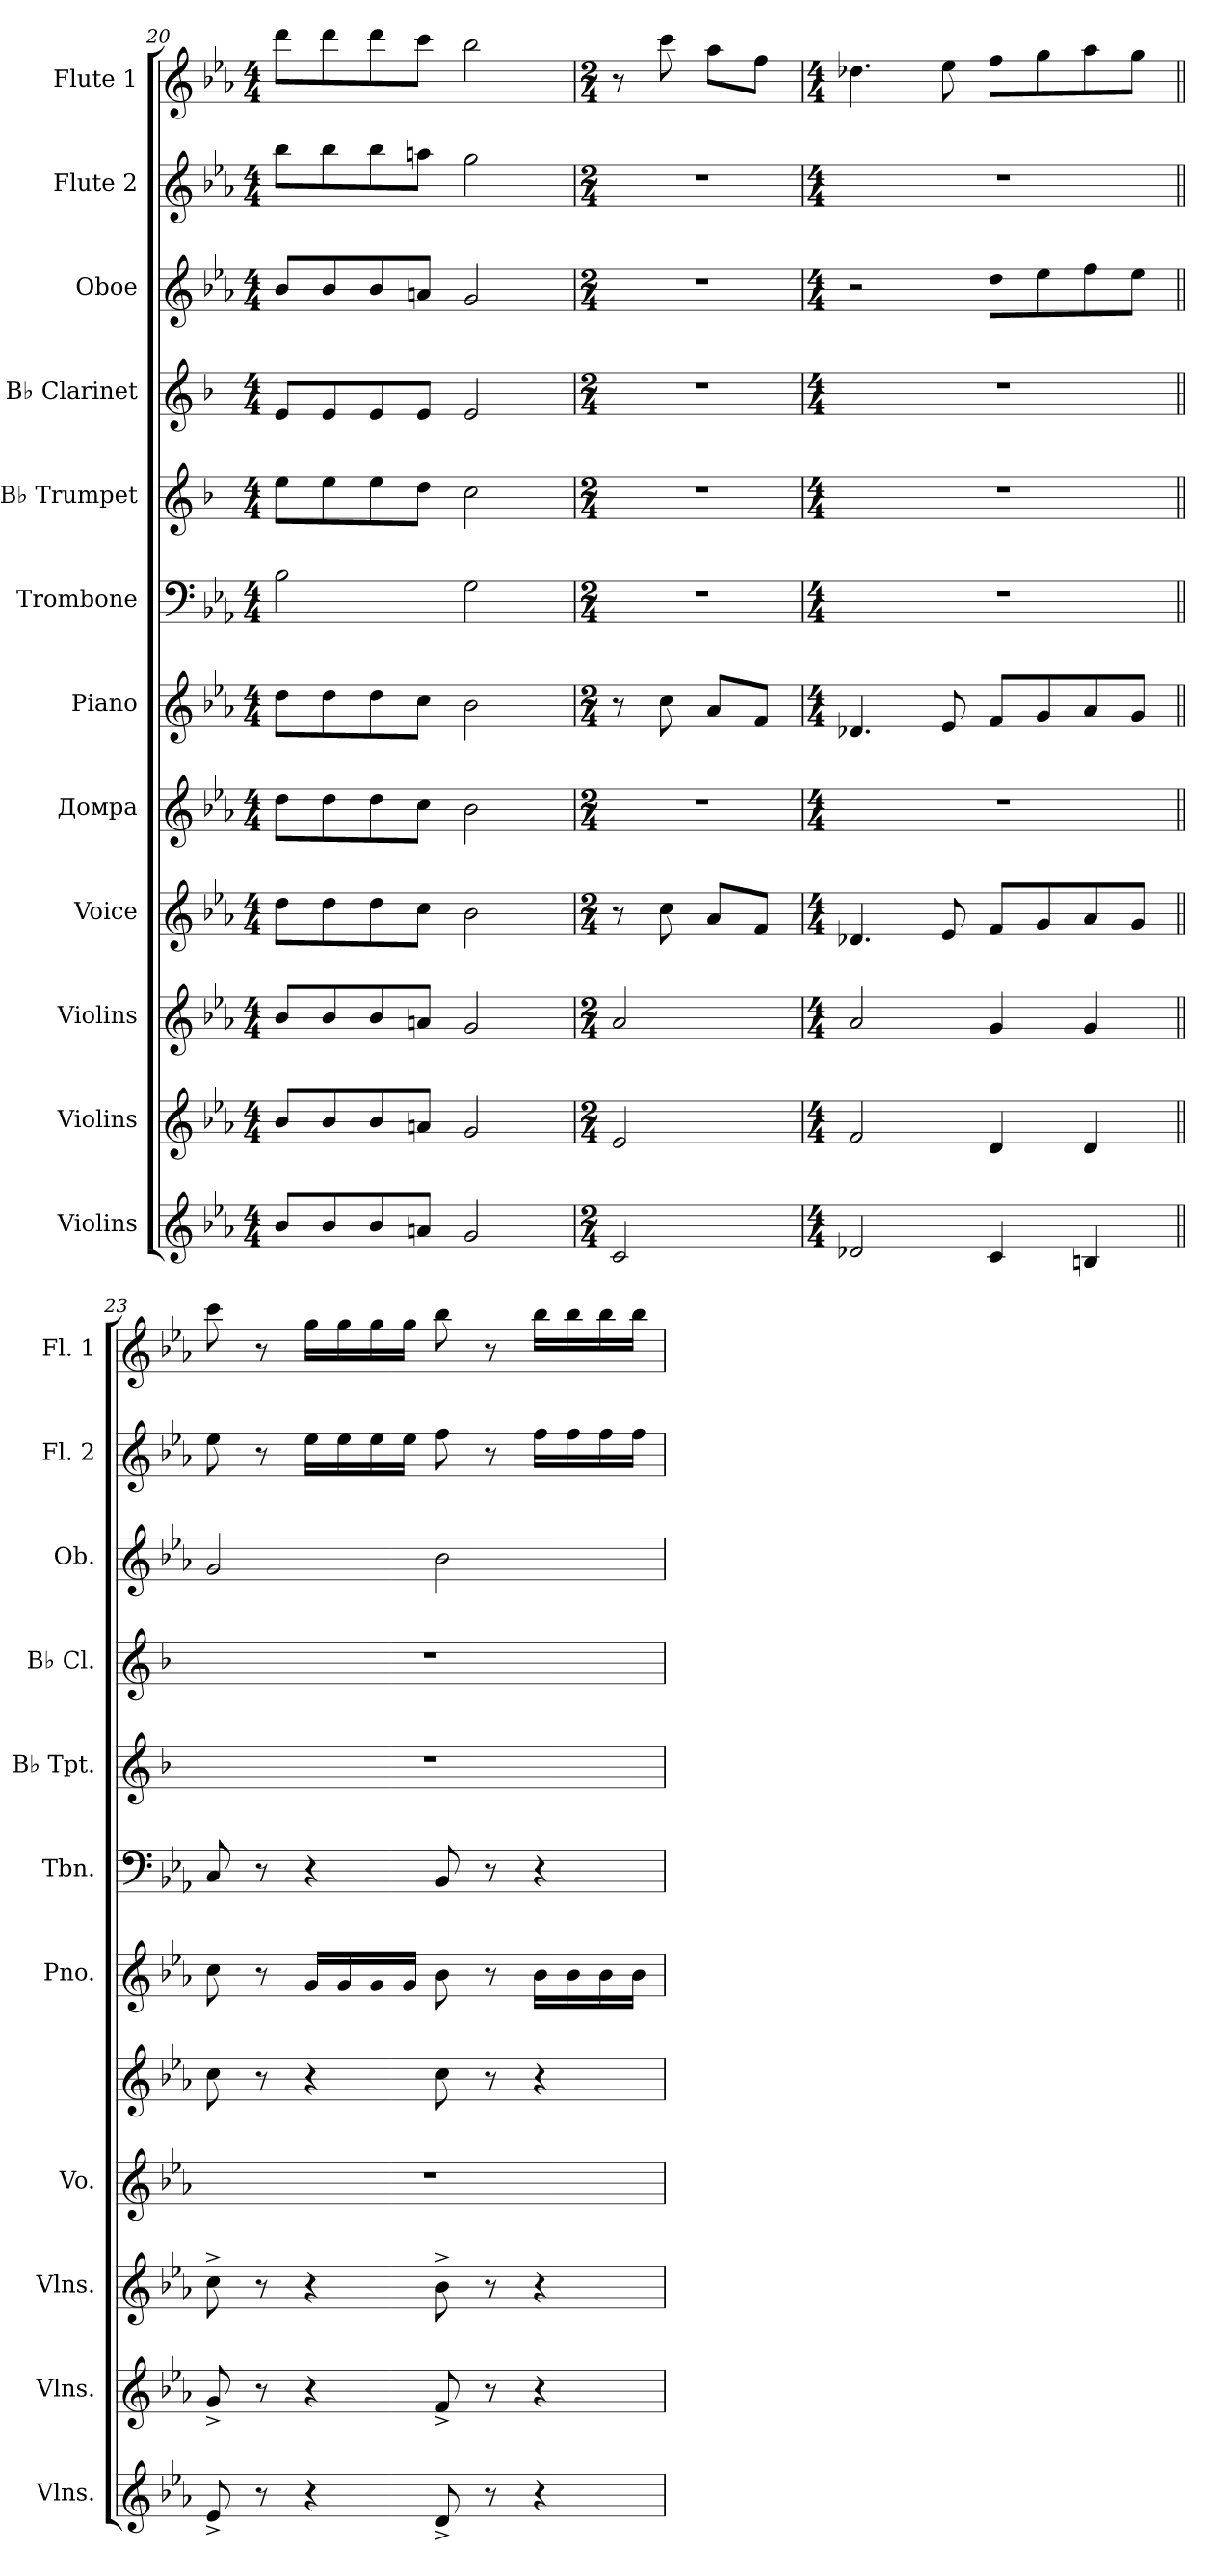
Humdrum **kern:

**kern	**kern	**kern	**kern	**kern	**kern	**kern	**kern	**kern	**kern	**kern	**kern
*part12	*part11	*part10	*part9	*part8	*part7	*part6	*part5	*part4	*part3	*part2	*part1
*staff12	*staff11	*staff10	*staff9	*staff8	*staff7	*staff6	*staff5	*staff4	*staff3	*staff2	*staff1
*I"Violins	*I"Violins	*I"Violins	*I"Voice	*I"Домра	*I"Piano	*I"Trombone	*I"B♭ Trumpet	*I"B♭ Clarinet	*I"Oboe	*I"Flute 2	*I"Flute 1
*I'Vlns.	*I'Vlns.	*I'Vlns.	*I'Vo.	*	*I'Pno.	*I'Tbn.	*I'B♭ Tpt.	*I'B♭ Cl.	*I'Ob.	*I'Fl. 2	*I'Fl. 1
*clefG2	*clefG2	*clefG2	*clefG2	*clefG2	*clefG2	*clefF4	*clefG2	*clefG2	*clefG2	*clefG2	*clefG2
*	*	*	*	*	*	*	*ITrd1c2	*ITrd1c2	*	*	*
*k[b-e-a-]	*k[b-e-a-]	*k[b-e-a-]	*k[b-e-a-]	*k[b-e-a-]	*k[b-e-a-]	*k[b-e-a-]	*k[b-e-a-]	*k[b-e-a-]	*k[b-e-a-]	*k[b-e-a-]	*k[b-e-a-]
*M4/4	*M4/4	*M4/4	*M4/4	*M4/4	*M4/4	*M4/4	*M4/4	*M4/4	*M4/4	*M4/4	*M4/4
=20	=20	=20	=20	=20	=20	=20	=20	=20	=20	=20	=20
8b-/L	8b-/L	8b-/L	8dd\L	8dd\L	8dd\L	2B-\	8dd\L	8d/L	8b-/L	8bb-\L	8ddd\L
8b-/	8b-/	8b-/	8dd\	8dd\	8dd\	.	8dd\	8d/	8b-/	8bb-\	8ddd\
8b-/	8b-/	8b-/	8dd\	8dd\	8dd\	.	8dd\	8d/	8b-/	8bb-\	8ddd\
8an/J	8an/J	8an/J	8cc\J	8cc\J	8cc\J	.	8cc\J	8d/J	8an/J	8aan\J	8ccc\J
2g/	2g/	2g/	2b-\	2b-\	2b-\	2G\	2b-\	2d/	2g/	2gg\	2bb-\
=21	=21	=21	=21	=21	=21	=21	=21	=21	=21	=21	=21
*M2/4	*M2/4	*M2/4	*M2/4	*M2/4	*M2/4	*M2/4	*M2/4	*M2/4	*M2/4	*M2/4	*M2/4
2c/	2e-/	2a-/	8r	2r	8r	2r	2r	2r	2r	2r	8r
.	.	.	8cc\	.	8cc\	.	.	.	.	.	8ccc\
.	.	.	8a-/L	.	8a-/L	.	.	.	.	.	8aa-\L
.	.	.	8f/J	.	8f/J	.	.	.	.	.	8ff\J
=22	=22	=22	=22	=22	=22	=22	=22	=22	=22	=22	=22
*M4/4	*M4/4	*M4/4	*M4/4	*M4/4	*M4/4	*M4/4	*M4/4	*M4/4	*M4/4	*M4/4	*M4/4
2d-X/	2f/	2a-/	4.d-X/	1r	4.d-X/	1r	1r	1r	2r	1r	4.dd-X\
.	.	.	8e-/	.	8e-/	.	.	.	.	.	8ee-\
4c/	4d/	4g/	8f/L	.	8f/L	.	.	.	8dd\L	.	8ff\L
.	.	.	8g/	.	8g/	.	.	.	8ee-\	.	8gg\
4Bn/	4d/	4g/	8a-/	.	8a-/	.	.	.	8ff\	.	8aa-\
.	.	.	8g/J	.	8g/J	.	.	.	8ee-\J	.	8gg\J
!!LO:PB:g=z
=23||	=23||	=23||	=23||	=23||	=23||	=23||	=23||	=23||	=23||	=23||	=23||
8e-^/	8g^/	8cc^\	1r	8cc\	8cc\	8C/	1r	1r	2g/	8ee-\	8ccc\
8r	8r	8r	.	8r	8r	8r	.	.	.	8r	8r
4r	4r	4r	.	4r	16g/LL	4r	.	.	.	16ee-\LL	16gg\LL
.	.	.	.	.	16g/	.	.	.	.	16ee-\	16gg\
.	.	.	.	.	16g/	.	.	.	.	16ee-\	16gg\
.	.	.	.	.	16g/JJ	.	.	.	.	16ee-\JJ	16gg\JJ
8d^/	8f^/	8b-^\	.	8cc\	8b-\	8BB-/	.	.	2b-\	8ff\	8bb-\
8r	8r	8r	.	8r	8r	8r	.	.	.	8r	8r
4r	4r	4r	.	4r	16b-\LL	4r	.	.	.	16ff\LL	16bb-\LL
.	.	.	.	.	16b-\	.	.	.	.	16ff\	16bb-\
.	.	.	.	.	16b-\	.	.	.	.	16ff\	16bb-\
.	.	.	.	.	16b-\JJ	.	.	.	.	16ff\JJ	16bb-\JJ
=	=	=	=	=	=	=	=	=	=	=	=
*-	*-	*-	*-	*-	*-	*-	*-	*-	*-	*-	*-
